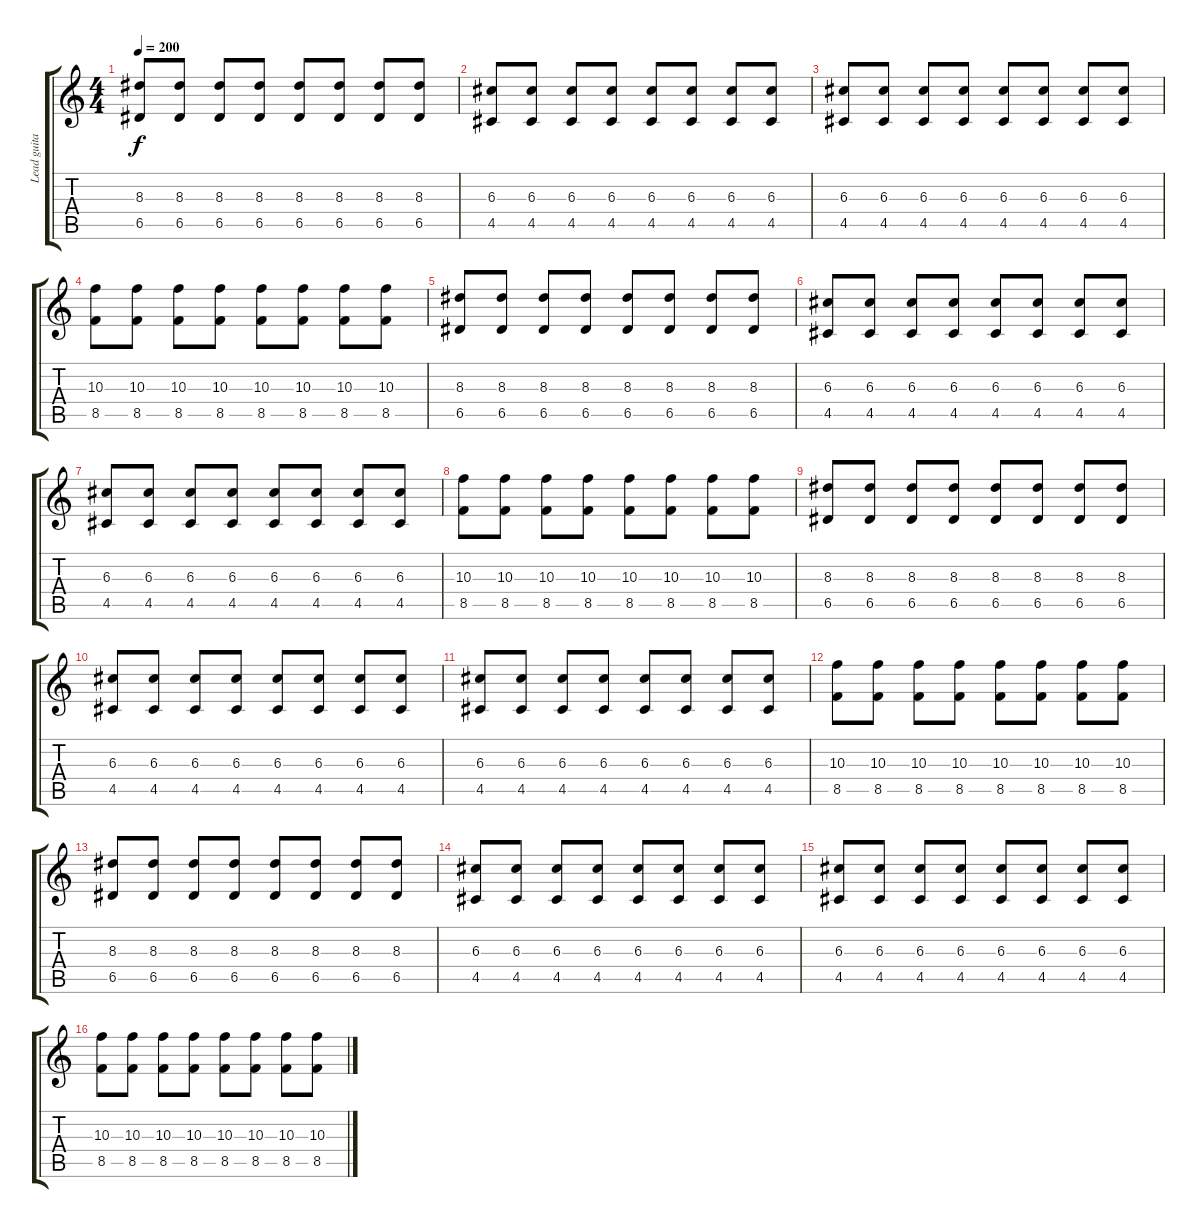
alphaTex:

\track ("Lead guitar" "Lead guita") {instrument overdrivenguitar}
\staff {score tabs}
\tuning (E4 B3 G3 D3 A2 E2) {hide}
\ts (4 4)
\tempo 200
\clef g2
\ks c
(8.3 6.5).8{dy f} (8.3 6.5).8 (8.3 6.5).8 (8.3 6.5).8 (8.3 6.5).8 (8.3 6.5).8 (8.3 6.5).8 (8.3 6.5).8 |
(6.3 4.5).8 (6.3 4.5).8 (6.3 4.5).8 (6.3 4.5).8 (6.3 4.5).8 (6.3 4.5).8 (6.3 4.5).8 (6.3 4.5).8 |
(6.3 4.5).8 (6.3 4.5).8 (6.3 4.5).8 (6.3 4.5).8 (6.3 4.5).8 (6.3 4.5).8 (6.3 4.5).8 (6.3 4.5).8 |
(10.3 8.5).8 (10.3 8.5).8 (10.3 8.5).8 (10.3 8.5).8 (10.3 8.5).8 (10.3 8.5).8 (10.3 8.5).8 (10.3 8.5).8 |
(8.3 6.5).8 (8.3 6.5).8 (8.3 6.5).8 (8.3 6.5).8 (8.3 6.5).8 (8.3 6.5).8 (8.3 6.5).8 (8.3 6.5).8 |
(6.3 4.5).8 (6.3 4.5).8 (6.3 4.5).8 (6.3 4.5).8 (6.3 4.5).8 (6.3 4.5).8 (6.3 4.5).8 (6.3 4.5).8 |
(6.3 4.5).8 (6.3 4.5).8 (6.3 4.5).8 (6.3 4.5).8 (6.3 4.5).8 (6.3 4.5).8 (6.3 4.5).8 (6.3 4.5).8 |
(10.3 8.5).8 (10.3 8.5).8 (10.3 8.5).8 (10.3 8.5).8 (10.3 8.5).8 (10.3 8.5).8 (10.3 8.5).8 (10.3 8.5).8 |
(8.3 6.5).8 (8.3 6.5).8 (8.3 6.5).8 (8.3 6.5).8 (8.3 6.5).8 (8.3 6.5).8 (8.3 6.5).8 (8.3 6.5).8 |
(6.3 4.5).8 (6.3 4.5).8 (6.3 4.5).8 (6.3 4.5).8 (6.3 4.5).8 (6.3 4.5).8 (6.3 4.5).8 (6.3 4.5).8 |
(6.3 4.5).8 (6.3 4.5).8 (6.3 4.5).8 (6.3 4.5).8 (6.3 4.5).8 (6.3 4.5).8 (6.3 4.5).8 (6.3 4.5).8 |
(10.3 8.5).8 (10.3 8.5).8 (10.3 8.5).8 (10.3 8.5).8 (10.3 8.5).8 (10.3 8.5).8 (10.3 8.5).8 (10.3 8.5).8 |
(8.3 6.5).8 (8.3 6.5).8 (8.3 6.5).8 (8.3 6.5).8 (8.3 6.5).8 (8.3 6.5).8 (8.3 6.5).8 (8.3 6.5).8 |
(6.3 4.5).8 (6.3 4.5).8 (6.3 4.5).8 (6.3 4.5).8 (6.3 4.5).8 (6.3 4.5).8 (6.3 4.5).8 (6.3 4.5).8 |
(6.3 4.5).8 (6.3 4.5).8 (6.3 4.5).8 (6.3 4.5).8 (6.3 4.5).8 (6.3 4.5).8 (6.3 4.5).8 (6.3 4.5).8 |
(10.3 8.5).8 (10.3 8.5).8 (10.3 8.5).8 (10.3 8.5).8 (10.3 8.5).8 (10.3 8.5).8 (10.3 8.5).8 (10.3 8.5).8
